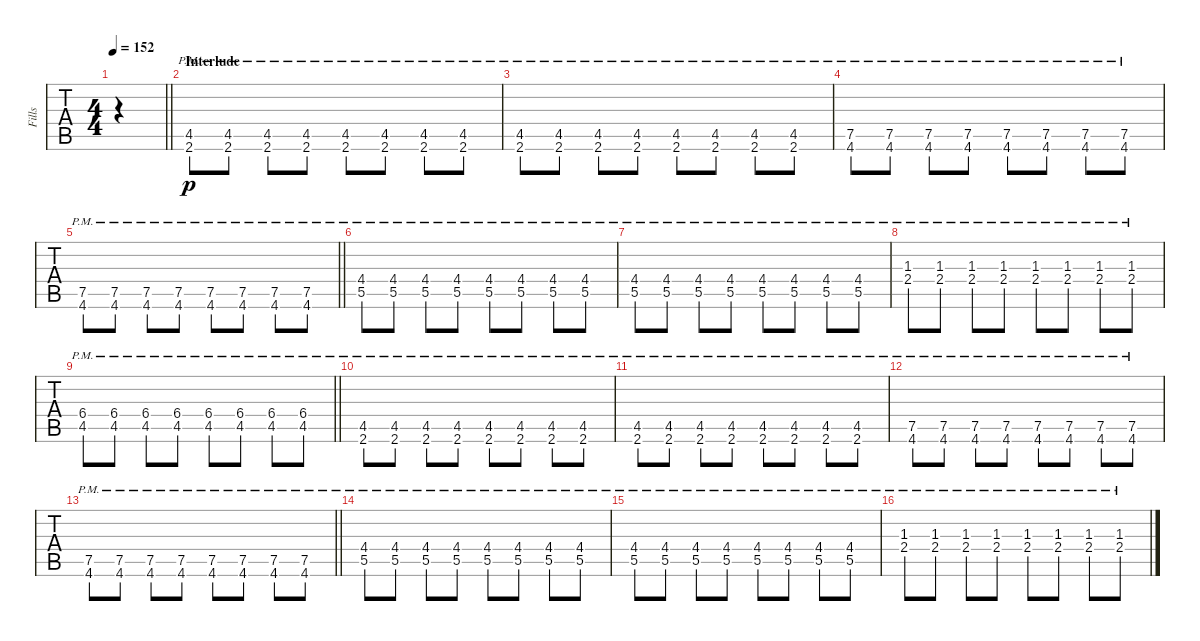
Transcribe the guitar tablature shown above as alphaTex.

\track ("Fills" "Fills") {mute instrument overdrivenguitar}
\staff {tabs}
\tuning (E4 B3 G3 D3 A2 E2) {hide}
\ts (4 4)
\tempo 152
\clef g2
\barLineRight lightlight
\ks c
|
\section ("" "Interlude")
(4.5{pm} 2.6{pm}).8{dy p} (4.5{pm} 2.6{pm}).8 (4.5{pm} 2.6{pm}).8 (4.5{pm} 2.6{pm}).8 (4.5{pm} 2.6{pm}).8 (4.5{pm} 2.6{pm}).8 (4.5{pm} 2.6{pm}).8 (4.5{pm} 2.6{pm}).8 |
(4.5{pm} 2.6{pm}).8 (4.5{pm} 2.6{pm}).8 (4.5{pm} 2.6{pm}).8 (4.5{pm} 2.6{pm}).8 (4.5{pm} 2.6{pm}).8 (4.5{pm} 2.6{pm}).8 (4.5{pm} 2.6{pm}).8 (4.5{pm} 2.6{pm}).8 |
(7.5{pm} 4.6{pm}).8 (7.5{pm} 4.6{pm}).8 (7.5{pm} 4.6{pm}).8 (7.5{pm} 4.6{pm}).8 (7.5{pm} 4.6{pm}).8 (7.5{pm} 4.6{pm}).8 (7.5{pm} 4.6{pm}).8 (7.5{pm} 4.6{pm}).8 |
\barLineRight lightlight
(7.5{pm} 4.6{pm}).8 (7.5{pm} 4.6{pm}).8 (7.5{pm} 4.6{pm}).8 (7.5{pm} 4.6{pm}).8 (7.5{pm} 4.6{pm}).8 (7.5{pm} 4.6{pm}).8 (7.5{pm} 4.6{pm}).8 (7.5{pm} 4.6{pm}).8 |
(4.4{pm} 5.5{pm}).8 (4.4{pm} 5.5{pm}).8 (4.4{pm} 5.5{pm}).8 (4.4{pm} 5.5{pm}).8 (4.4{pm} 5.5{pm}).8 (4.4{pm} 5.5{pm}).8 (4.4{pm} 5.5{pm}).8 (4.4{pm} 5.5{pm}).8 |
(4.4{pm} 5.5{pm}).8 (4.4{pm} 5.5{pm}).8 (4.4{pm} 5.5{pm}).8 (4.4{pm} 5.5{pm}).8 (4.4{pm} 5.5{pm}).8 (4.4{pm} 5.5{pm}).8 (4.4{pm} 5.5{pm}).8 (4.4{pm} 5.5{pm}).8 |
(1.3{pm} 2.4{pm}).8 (1.3{pm} 2.4{pm}).8 (1.3{pm} 2.4{pm}).8 (1.3{pm} 2.4{pm}).8 (1.3{pm} 2.4{pm}).8 (1.3{pm} 2.4{pm}).8 (1.3{pm} 2.4{pm}).8 (1.3{pm} 2.4{pm}).8 |
\barLineRight lightlight
(6.4{pm} 4.5{pm}).8 (6.4{pm} 4.5{pm}).8 (6.4{pm} 4.5{pm}).8 (6.4{pm} 4.5{pm}).8 (6.4{pm} 4.5{pm}).8 (6.4{pm} 4.5{pm}).8 (6.4{pm} 4.5{pm}).8 (6.4{pm} 4.5{pm}).8 |
(4.5{pm} 2.6{pm}).8 (4.5{pm} 2.6{pm}).8 (4.5{pm} 2.6{pm}).8 (4.5{pm} 2.6{pm}).8 (4.5{pm} 2.6{pm}).8 (4.5{pm} 2.6{pm}).8 (4.5{pm} 2.6{pm}).8 (4.5{pm} 2.6{pm}).8 |
(4.5{pm} 2.6{pm}).8 (4.5{pm} 2.6{pm}).8 (4.5{pm} 2.6{pm}).8 (4.5{pm} 2.6{pm}).8 (4.5{pm} 2.6{pm}).8 (4.5{pm} 2.6{pm}).8 (4.5{pm} 2.6{pm}).8 (4.5{pm} 2.6{pm}).8 |
(7.5{pm} 4.6{pm}).8 (7.5{pm} 4.6{pm}).8 (7.5{pm} 4.6{pm}).8 (7.5{pm} 4.6{pm}).8 (7.5{pm} 4.6{pm}).8 (7.5{pm} 4.6{pm}).8 (7.5{pm} 4.6{pm}).8 (7.5{pm} 4.6{pm}).8 |
\barLineRight lightlight
(7.5{pm} 4.6{pm}).8 (7.5{pm} 4.6{pm}).8 (7.5{pm} 4.6{pm}).8 (7.5{pm} 4.6{pm}).8 (7.5{pm} 4.6{pm}).8 (7.5{pm} 4.6{pm}).8 (7.5{pm} 4.6{pm}).8 (7.5{pm} 4.6{pm}).8 |
(4.4{pm} 5.5{pm}).8 (4.4{pm} 5.5{pm}).8 (4.4{pm} 5.5{pm}).8 (4.4{pm} 5.5{pm}).8 (4.4{pm} 5.5{pm}).8 (4.4{pm} 5.5{pm}).8 (4.4{pm} 5.5{pm}).8 (4.4{pm} 5.5{pm}).8 |
(4.4{pm} 5.5{pm}).8 (4.4{pm} 5.5{pm}).8 (4.4{pm} 5.5{pm}).8 (4.4{pm} 5.5{pm}).8 (4.4{pm} 5.5{pm}).8 (4.4{pm} 5.5{pm}).8 (4.4{pm} 5.5{pm}).8 (4.4{pm} 5.5{pm}).8 |
(1.3{pm} 2.4{pm}).8 (1.3{pm} 2.4{pm}).8 (1.3{pm} 2.4{pm}).8 (1.3{pm} 2.4{pm}).8 (1.3{pm} 2.4{pm}).8 (1.3{pm} 2.4{pm}).8 (1.3{pm} 2.4{pm}).8 (1.3{pm} 2.4{pm}).8
